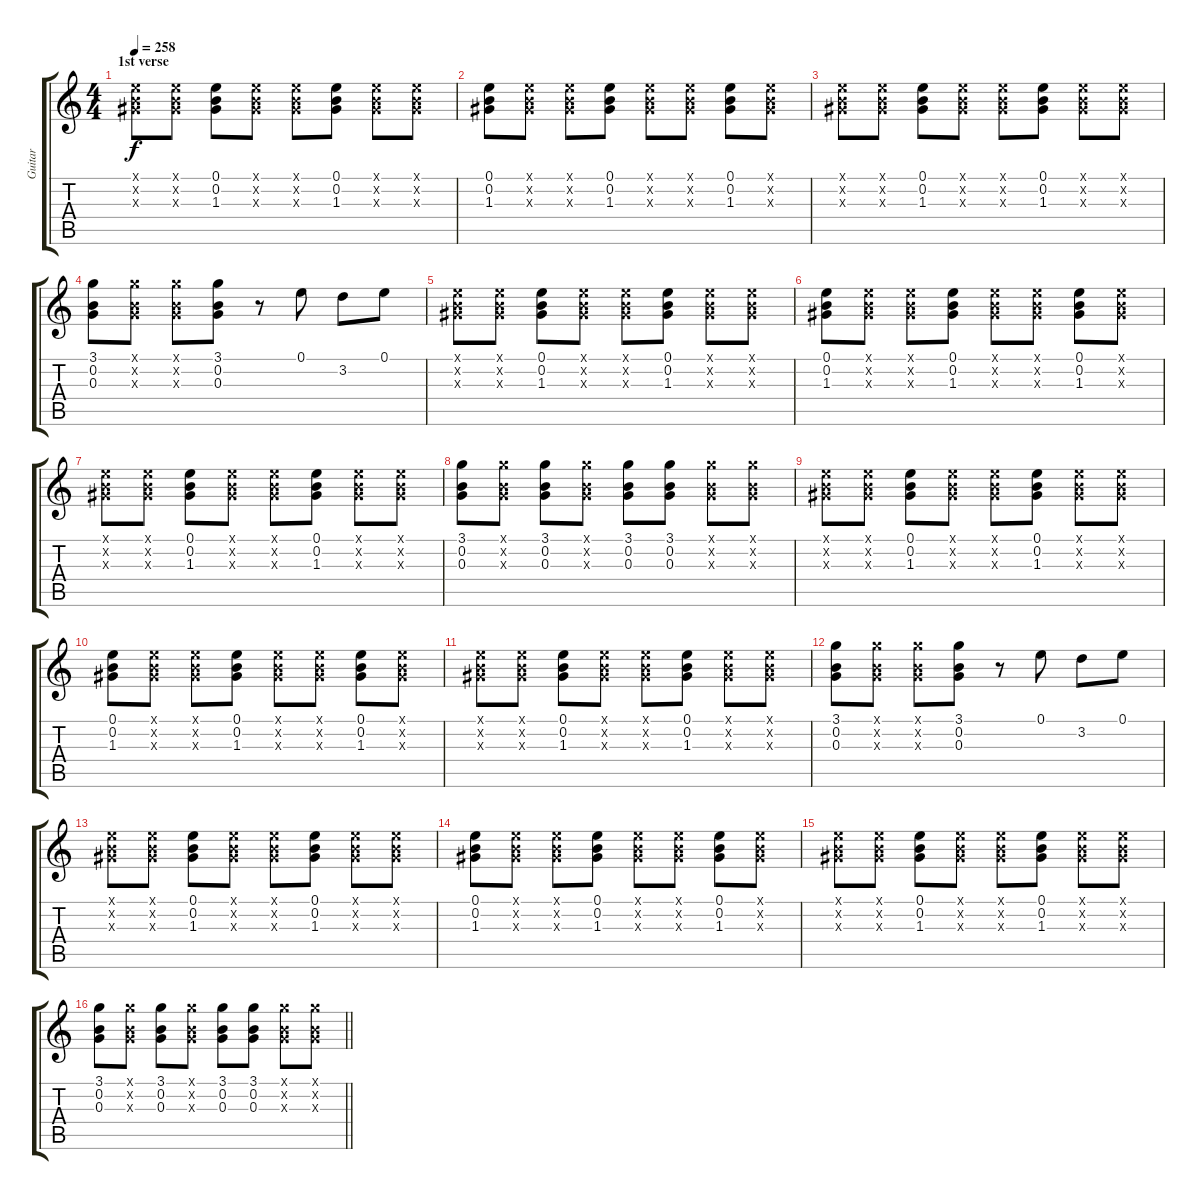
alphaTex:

\track ("Guitar" "Guitar") {instrument overdrivenguitar}
\staff {score tabs}
\tuning (E4 B3 G3 D3 A2 E2) {hide}
\ts (4 4)
\section ("" "1st verse")
\tempo 258
\clef g2
\ks c
(0.1{x} 0.2{x} 1.3{x}).8{dy f} (0.1{x} 0.2{x} 1.3{x}).8 (0.1 0.2 1.3).8 (0.1{x} 0.2{x} 1.3{x}).8 (0.1{x} 0.2{x} 1.3{x}).8 (0.1 0.2 1.3).8 (0.1{x} 0.2{x} 1.3{x}).8 (0.1{x} 0.2{x} 1.3{x}).8 |
(0.1 0.2 1.3).8 (0.1{x} 0.2{x} 1.3{x}).8 (0.1{x} 0.2{x} 1.3{x}).8 (0.1 0.2 1.3).8 (0.1{x} 0.2{x} 1.3{x}).8 (0.1{x} 0.2{x} 1.3{x}).8 (0.1 0.2 1.3).8 (0.1{x} 0.2{x} 1.3{x}).8 |
(0.1{x} 0.2{x} 1.3{x}).8 (0.1{x} 0.2{x} 1.3{x}).8 (0.1 0.2 1.3).8 (0.1{x} 0.2{x} 1.3{x}).8 (0.1{x} 0.2{x} 1.3{x}).8 (0.1 0.2 1.3).8 (0.1{x} 0.2{x} 1.3{x}).8 (0.1{x} 0.2{x} 1.3{x}).8 |
(3.1 0.2 0.3).8 (3.1{x} 0.2{x} 0.3{x}).8 (3.1{x} 0.2{x} 0.3{x}).8 (3.1 0.2 0.3).8 r.8 0.1.8 3.2.8 0.1.8 |
(0.1{x} 0.2{x} 1.3{x}).8 (0.1{x} 0.2{x} 1.3{x}).8 (0.1 0.2 1.3).8 (0.1{x} 0.2{x} 1.3{x}).8 (0.1{x} 0.2{x} 1.3{x}).8 (0.1 0.2 1.3).8 (0.1{x} 0.2{x} 1.3{x}).8 (0.1{x} 0.2{x} 1.3{x}).8 |
(0.1 0.2 1.3).8 (0.1{x} 0.2{x} 1.3{x}).8 (0.1{x} 0.2{x} 1.3{x}).8 (0.1 0.2 1.3).8 (0.1{x} 0.2{x} 1.3{x}).8 (0.1{x} 0.2{x} 1.3{x}).8 (0.1 0.2 1.3).8 (0.1{x} 0.2{x} 1.3{x}).8 |
(0.1{x} 0.2{x} 1.3{x}).8 (0.1{x} 0.2{x} 1.3{x}).8 (0.1 0.2 1.3).8 (0.1{x} 0.2{x} 1.3{x}).8 (0.1{x} 0.2{x} 1.3{x}).8 (0.1 0.2 1.3).8 (0.1{x} 0.2{x} 1.3{x}).8 (0.1{x} 0.2{x} 1.3{x}).8 |
(3.1 0.2 0.3).8 (3.1{x} 0.2{x} 0.3{x}).8 (3.1 0.2 0.3).8 (3.1{x} 0.2{x} 0.3{x}).8 (3.1 0.2 0.3).8 (3.1 0.2 0.3).8 (3.1{x} 0.2{x} 0.3{x}).8 (3.1{x} 0.2{x} 0.3{x}).8 |
(0.1{x} 0.2{x} 1.3{x}).8 (0.1{x} 0.2{x} 1.3{x}).8 (0.1 0.2 1.3).8 (0.1{x} 0.2{x} 1.3{x}).8 (0.1{x} 0.2{x} 1.3{x}).8 (0.1 0.2 1.3).8 (0.1{x} 0.2{x} 1.3{x}).8 (0.1{x} 0.2{x} 1.3{x}).8 |
(0.1 0.2 1.3).8 (0.1{x} 0.2{x} 1.3{x}).8 (0.1{x} 0.2{x} 1.3{x}).8 (0.1 0.2 1.3).8 (0.1{x} 0.2{x} 1.3{x}).8 (0.1{x} 0.2{x} 1.3{x}).8 (0.1 0.2 1.3).8 (0.1{x} 0.2{x} 1.3{x}).8 |
(0.1{x} 0.2{x} 1.3{x}).8 (0.1{x} 0.2{x} 1.3{x}).8 (0.1 0.2 1.3).8 (0.1{x} 0.2{x} 1.3{x}).8 (0.1{x} 0.2{x} 1.3{x}).8 (0.1 0.2 1.3).8 (0.1{x} 0.2{x} 1.3{x}).8 (0.1{x} 0.2{x} 1.3{x}).8 |
(3.1 0.2 0.3).8 (3.1{x} 0.2{x} 0.3{x}).8 (3.1{x} 0.2{x} 0.3{x}).8 (3.1 0.2 0.3).8 r.8 0.1.8 3.2.8 0.1.8 |
(0.1{x} 0.2{x} 1.3{x}).8 (0.1{x} 0.2{x} 1.3{x}).8 (0.1 0.2 1.3).8 (0.1{x} 0.2{x} 1.3{x}).8 (0.1{x} 0.2{x} 1.3{x}).8 (0.1 0.2 1.3).8 (0.1{x} 0.2{x} 1.3{x}).8 (0.1{x} 0.2{x} 1.3{x}).8 |
(0.1 0.2 1.3).8 (0.1{x} 0.2{x} 1.3{x}).8 (0.1{x} 0.2{x} 1.3{x}).8 (0.1 0.2 1.3).8 (0.1{x} 0.2{x} 1.3{x}).8 (0.1{x} 0.2{x} 1.3{x}).8 (0.1 0.2 1.3).8 (0.1{x} 0.2{x} 1.3{x}).8 |
(0.1{x} 0.2{x} 1.3{x}).8 (0.1{x} 0.2{x} 1.3{x}).8 (0.1 0.2 1.3).8 (0.1{x} 0.2{x} 1.3{x}).8 (0.1{x} 0.2{x} 1.3{x}).8 (0.1 0.2 1.3).8 (0.1{x} 0.2{x} 1.3{x}).8 (0.1{x} 0.2{x} 1.3{x}).8 |
\barLineRight lightlight
(3.1 0.2 0.3).8 (3.1{x} 0.2{x} 0.3{x}).8 (3.1 0.2 0.3).8 (3.1{x} 0.2{x} 0.3{x}).8 (3.1 0.2 0.3).8 (3.1 0.2 0.3).8 (3.1{x} 0.2{x} 0.3{x}).8 (3.1{x} 0.2{x} 0.3{x}).8
